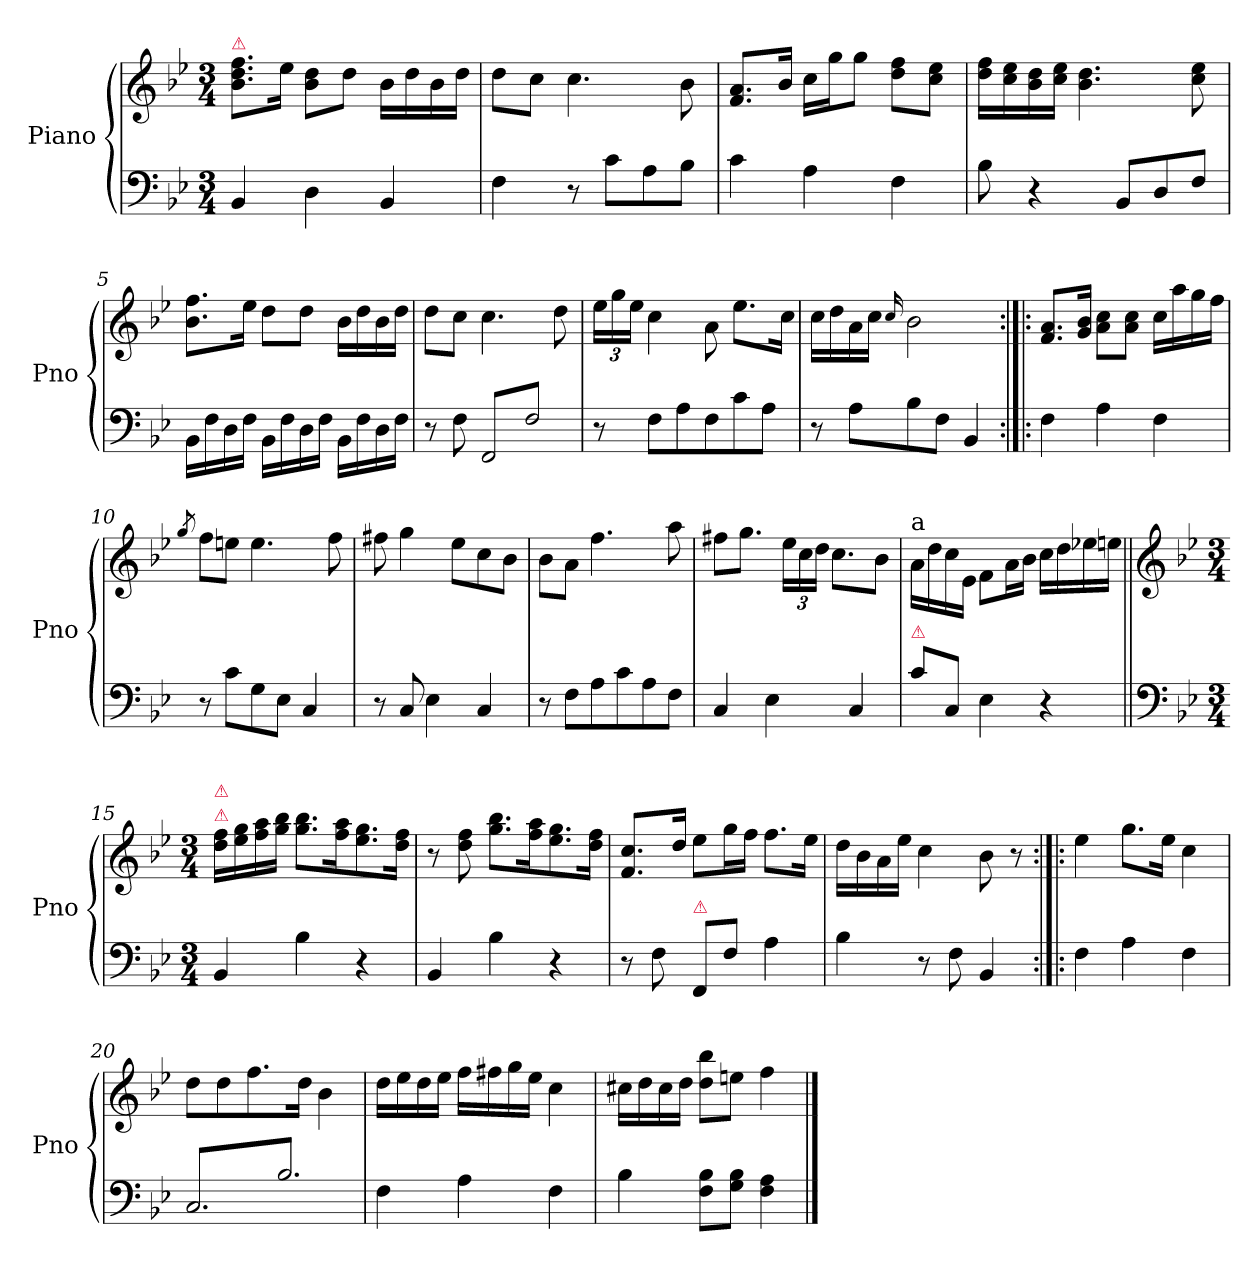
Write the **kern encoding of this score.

**kern	**kern
*part1	*part1
*staff2	*staff1
*I"Piano	*
*I'Pno	*
*clefF4	*clefG2
*k[b-e-]	*k[b-e-]
*M3/4	*M3/4
=1	=1
!	!LO:TX:a:Bi:color=crimson:t=⚠
4BB-/	8.b-\ 8.dd\ 8.ff\L
.	16ee-\Jk
4D\	8b-\ 8dd\L
.	8dd\J
4BB-/	16b-\LL
.	16dd\
.	16b-\
.	16dd\JJ
=2	=2
4F\	8dd\L
.	8cc\J
8r	4.cc\
8c\L	.
8A\	.
8B-\J	8b-\
=3	=3
4c\	8.f/ 8.a/L
.	16b-/Jk
4A\	16cc\LL
.	16gg\J
.	8gg\J
4F\	8dd\ 8ff\L
.	8cc\ 8ee-\J
=4	=4
8B-\	16dd\ 16ff\LL
.	16cc\ 16ee-\
4r	16b-\ 16dd\
.	16cc\ 16ee-\JJ
.	4.b-\ 4.dd\
8BB-/L	.
8D/	.
8F/J	8cc\ 8ee-\
=5	=5
16BB-\LL	8.b-\ 8.ff\L
16F\	.
16D\	.
16F\JJ	16ee-\Jk
16BB-\LL	8dd\L
16F\	.
16D\	8dd\J
16F\JJ	.
16BB-\LL	16b-\LL
16F\	16dd\
16D\	16b-\
16F\JJ	16dd\JJ
=6	=6
8r	8dd\L
8F\	8cc\J
!LO:TX:a:color=crimson:t=⚠	!
*tremolo	*
8FF/L	4.cc\
8F/	.
8FF/	.
8F/J	8dd\
*Xtremolo	*
=7	=7
8r	24ee-\LL
.	24gg\
.	24ee-\JJ
8F\L	4cc\
8A\	.
8F\	8a\
8c\	8.ee-\L
8A\J	.
.	16cc\Jk
=8	=8
8r	16cc\LL
.	16dd\
8A\L	16a\
.	16cc\JJ
.	16qqcc/
8B-\	2b-\
8F\J	.
4BB-/	.
=9:|!|:	=9:|!|:
4F\	8.f/ 8.a/L
.	16g/ 16b-/Jk
4A\	8a\ 8cc\L
.	8a\ 8cc\J
4F\	16cc\LL
.	16aa\
.	16gg\
.	16ff\JJ
=10	=10
.	8qgg/
8r	8ff\L
8c\L	8een\J
8G\	4.ee\
8E-\J	.
4C/	.
.	8ff\
=11	=11
8r	8ff#X\
8C/	4gg\
4E-\	.
.	8ee-\L
4C/	8cc\
.	8b-\J
=12	=12
8r	8b-\L
8F\L	8a\J
8A\	4.ff\
8c\	.
8A\	.
8F\J	8aa\
=13	=13
4C/	8ff#X\L
.	8.gg\J
4E-\	.
.	24ee-\LL
.	24cc\
.	24dd\JJ
.	8.cc\L
4C/	.
.	8b-\J
=14	=14
!	!LO:TX:a:t=a
!LO:TX:a:color=crimson:t=⚠	!
8c\L	16a\LL
.	16dd\
8C/J	16cc\
.	16e-\JJ
4E-\	8f\L
.	16a\L
.	16b-\JJ
4r	16cc\LL
.	16dd\
.	16ee-X\
.	16een\JJ
=15||	=15||
*clefF4	*clefG2
*k[b-e-]	*k[b-e-]
*M3/4	*M3/4
!	!LO:TX:a:Bi:color=crimson:t=⚠
!	!LO:TX:a:color=crimson:t=⚠
4BB-/	16dd\ 16ff\LL
.	16ee-\ 16gg\
.	16ff\ 16aa\
.	16gg\ 16bb-\JJ
4B-\	8.gg\ 8.bb-\L
.	16ff\ 16aa\K
4r	8.ee-\ 8.gg\
.	16dd\ 16ff\Jk
=16	=16
4BB-/	8r
.	8dd\ 8ff\
4B-\	8.gg\ 8.bb-\L
.	16ff\ 16aa\K
4r	8.ee-\ 8.gg\
.	16dd\ 16ff\Jk
=17	=17
8r	8.f/ 8.cc/L
8F\	.
.	16dd/Jk
!LO:TX:a:color=crimson:t=⚠	!
8FF\L	8ee-\L
8F/J	16gg\L
.	16ff\JJ
4A\	8.ff\L
.	16ee-\Jk
=18	=18
4B-\	16dd\LL
.	16b-\
.	16a\
.	16ee-\JJ
8r	4cc\
8F\	.
4BB-/	8b-
.	8r
=19:|!|:	=19:|!|:
4F\	4ee-\
4A\	8.gg\L
.	16ee-\Jk
4F\	4cc\
=20	=20
!LO:TX:a:color=crimson:t=⚠	!
*tremolo	*
8C/L	8dd\L
8B-/	8dd\
8C/	8.ff\
8B-/	.
.	16dd\Jk
8C/	4b-\
8B-/J	.
*Xtremolo	*
=21	=21
4F\	16dd\LL
.	16ee-\
.	16dd\
.	16ee-\JJ
4A\	16ff\LL
.	16ff#X\
.	16gg\
.	16ee-\JJ
4F\	4cc\
=22	=22
4B-\	16cc#X\LL
.	16dd\
.	16cc#\
.	16dd\JJ
8F\ 8B-\L	8dd\ 8bb-\L
8G\ 8B-\J	8een\J
4F\ 4A\	4ff\
==	==
*-	*-
